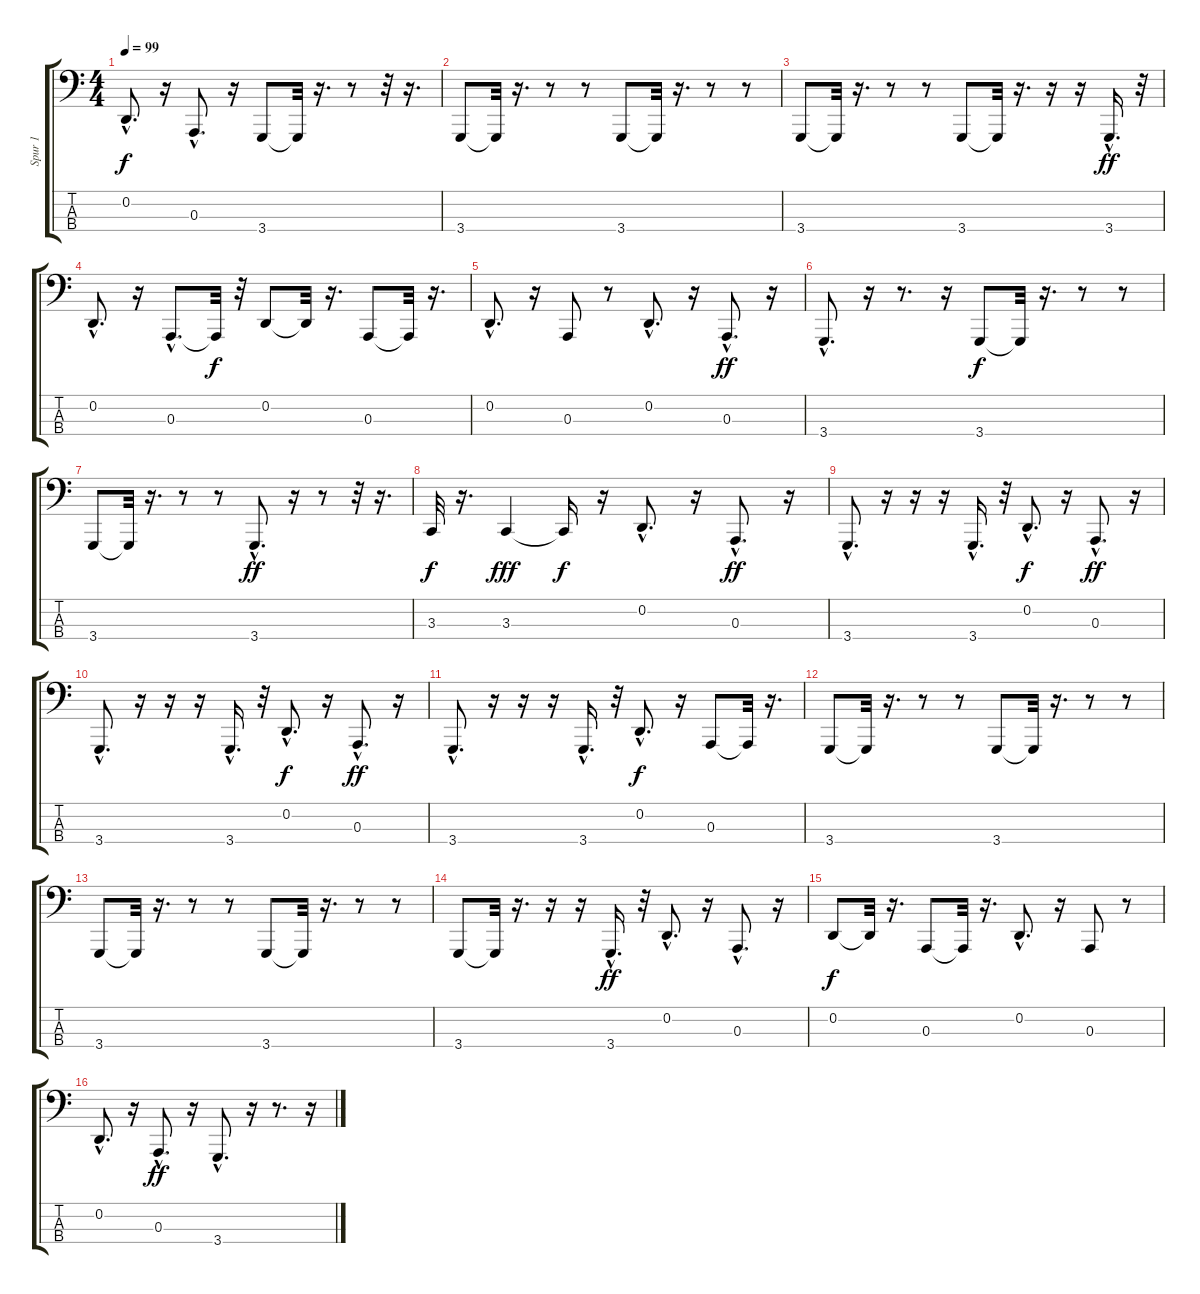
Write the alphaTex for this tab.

\track ("Spur 1" "Spur 1") {instrument acousticgrandpiano}
\staff {score tabs}
\tuning (G2 D2 A1 E1) {hide}
\ts (4 4)
\tempo 99
\clef f4
\ks c
0.2{hac}.8{d dy f} r.16 0.3{hac}.8{d} r.16 3.4.8 3.4{t}.32 r.16{d} r.8 r.32 r.16{d} |
3.4.8 3.4{t}.32 r.16{d} r.8 r.8 3.4.8 3.4{t}.32 r.16{d} r.8 r.8 |
3.4.8 3.4{t}.32 r.16{d} r.8 r.8 3.4.8 3.4{t}.32 r.16{d} r.16 r.16 3.4{hac}.16{d dy ff} r.32 |
0.2{hac}.8{d} r.16 0.3{hac}.8{d} 0.3{t}.32{dy f} r.32 0.2.8 0.2{t}.32 r.16{d} 0.3.8 0.3{t}.32 r.16{d} |
0.2{hac}.8{d} r.16 0.3.8 r.8 0.2{hac}.8{d} r.16 0.3{hac}.8{d dy ff} r.16 |
3.4{hac}.8{d} r.16 r.8{d} r.16 3.4.8{dy f} 3.4{t}.32 r.16{d} r.8 r.8 |
3.4.8 3.4{t}.32 r.16{d} r.8 r.8 3.4{hac}.8{d dy ff} r.16 r.8 r.32 r.16{d} |
3.3.32{dy f} r.16{d} 3.3.4{dy fff} 3.3{t}.16{dy f} r.16 0.2{hac}.8{d} r.16 0.3{hac}.8{d dy ff} r.16 |
3.4{hac}.8{d} r.16 r.16 r.16 3.4{hac}.16{d} r.32 0.2{hac}.8{d dy f} r.16 0.3{hac}.8{d dy ff} r.16 |
3.4{hac}.8{d} r.16 r.16 r.16 3.4{hac}.16{d} r.32 0.2{hac}.8{d dy f} r.16 0.3{hac}.8{d dy ff} r.16 |
3.4{hac}.8{d} r.16 r.16 r.16 3.4{hac}.16{d} r.32 0.2{hac}.8{d dy f} r.16 0.3.8 0.3{t}.32 r.16{d} |
3.4.8 3.4{t}.32 r.16{d} r.8 r.8 3.4.8 3.4{t}.32 r.16{d} r.8 r.8 |
3.4.8 3.4{t}.32 r.16{d} r.8 r.8 3.4.8 3.4{t}.32 r.16{d} r.8 r.8 |
3.4.8 3.4{t}.32 r.16{d} r.16 r.16 3.4{hac}.16{d dy ff} r.32 0.2{hac}.8{d} r.16 0.3{hac}.8{d} r.16 |
0.2.8{dy f} 0.2{t}.32 r.16{d} 0.3.8 0.3{t}.32 r.16{d} 0.2{hac}.8{d} r.16 0.3.8 r.8 |
0.2{hac}.8{d} r.16 0.3{hac}.8{d dy ff} r.16 3.4{hac}.8{d} r.16 r.8{d} r.16
